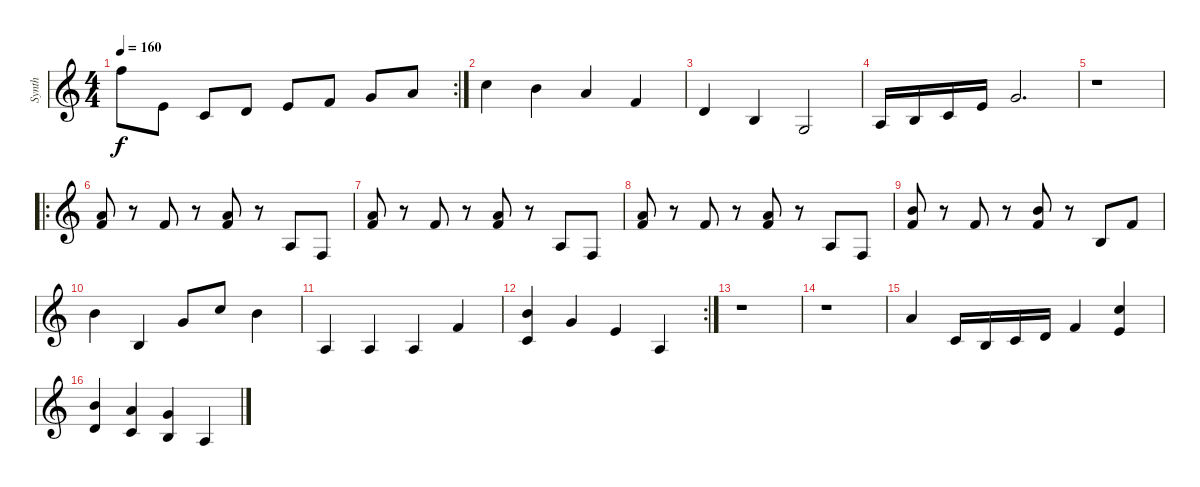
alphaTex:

\track ("Synth" "Synth") {instrument acousticgrandpiano}
\staff {score}
\tuning (E4 B3 G3 D3 A2 E2) {hide}
\rc 2
\ts (4 4)
\tempo 160
\clef g2
\ks c
13.1.8{dy f} 14.4.8 15.5.8 17.5.8 19.5.8 20.5.8 22.5.8 24.5.8 |
8.1.4 7.1.4 5.1.4 1.1.4 |
3.2.4 4.3.4 5.4.2 |
7.4.16 9.4.16 10.4.16 14.4.16 17.4.2{d} |
r.1 |
\ro
(5.1 6.2).8 r.8 6.2.8 r.8 (5.1 6.2).8 r.8 7.4.8 8.5.8 |
(5.1 6.2).8 r.8 6.2.8 r.8 (5.1 6.2).8 r.8 7.4.8 8.5.8 |
(5.1 6.2).8 r.8 6.2.8 r.8 (5.1 6.2).8 r.8 7.4.8 8.5.8 |
(7.1 6.2).8 r.8 6.2.8 r.8 (7.1 6.2).8 r.8 9.4.8 10.3.8 |
7.1.4 9.4.4 8.2.8 8.1.8 7.1.4 |
7.4.4 7.4.4 7.4.4 6.2.4 |
\rc 2
(7.1 10.4).4 8.2.4 9.3.4 7.4.4 |
r.1 |
r.1 |
5.1.4 5.3.16 4.3.16 5.3.16 7.3.16 10.3.4 (8.1 9.3).4 |
(7.1 7.3).4 (5.1 5.3).4 (3.1 4.3).4 2.3.4
